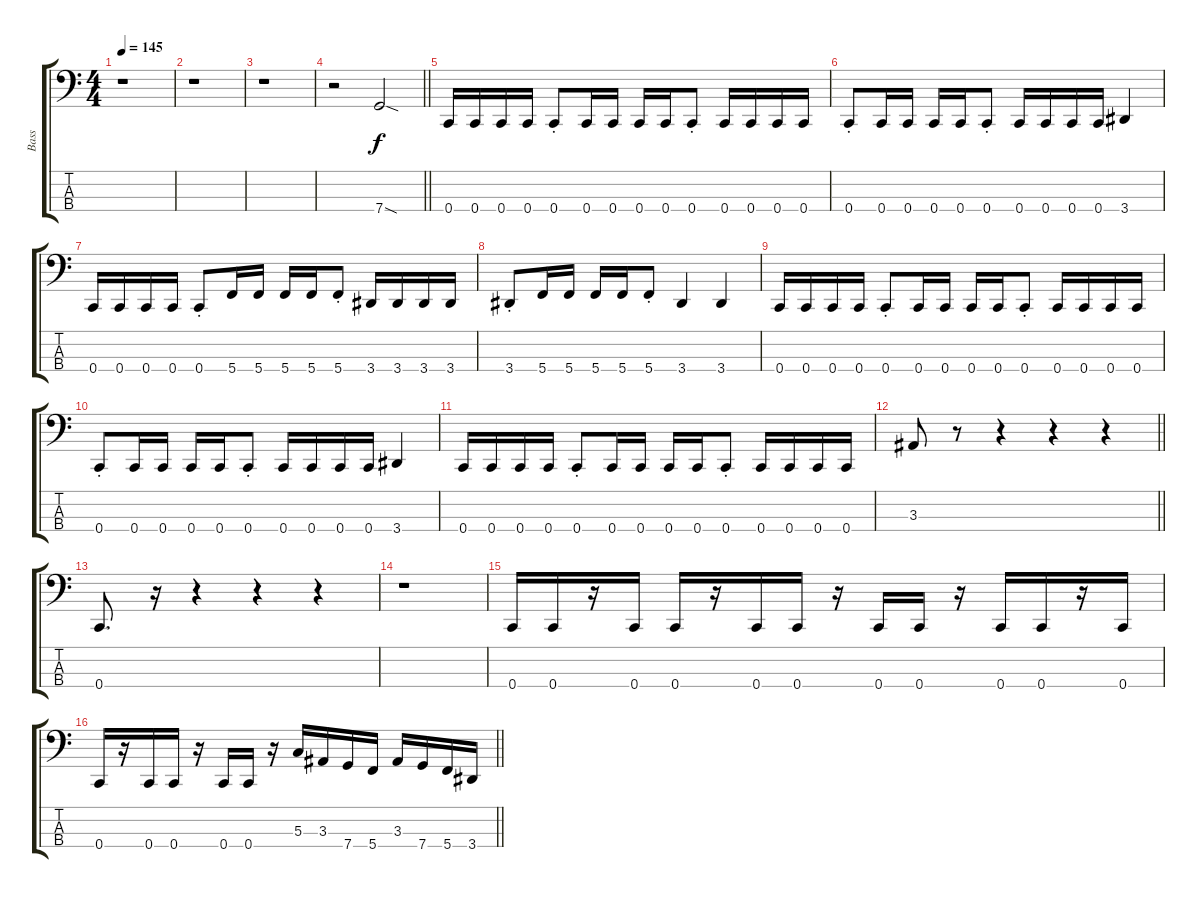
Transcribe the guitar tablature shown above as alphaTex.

\track ("Bass" "Bass") {instrument slapbass1}
\staff {score tabs}
\tuning (F2 C2 G1 C1) {hide}
\ts (4 4)
\tempo 145
\clef f4
\ks c
r.1{dy f instrument slapbass1} |
r.1 |
r.1 |
\barLineRight lightlight
r.2 7.4{sod}.2 |
0.4.16 0.4.16 0.4.16 0.4.16 0.4{st}.8 0.4.16 0.4.16 0.4.16 0.4.16 0.4{st}.8 0.4.16 0.4.16 0.4.16 0.4.16 |
0.4{st}.8 0.4.16 0.4.16 0.4.16 0.4.16 0.4{st}.8 0.4.16 0.4.16 0.4.16 0.4.16 3.4.4 |
0.4.16 0.4.16 0.4.16 0.4.16 0.4{st}.8 5.4.16 5.4.16 5.4.16 5.4.16 5.4{st}.8 3.4.16 3.4.16 3.4.16 3.4.16 |
3.4{st}.8 5.4.16 5.4.16 5.4.16 5.4.16 5.4{st}.8 3.4.4 3.4.4 |
0.4.16 0.4.16 0.4.16 0.4.16 0.4{st}.8 0.4.16 0.4.16 0.4.16 0.4.16 0.4{st}.8 0.4.16 0.4.16 0.4.16 0.4.16 |
0.4{st}.8 0.4.16 0.4.16 0.4.16 0.4.16 0.4{st}.8 0.4.16 0.4.16 0.4.16 0.4.16 3.4.4 |
0.4.16 0.4.16 0.4.16 0.4.16 0.4{st}.8 0.4.16 0.4.16 0.4.16 0.4.16 0.4{st}.8 0.4.16 0.4.16 0.4.16 0.4.16 |
\barLineRight lightlight
3.3.8 r.8 r.4 r.4 r.4 |
0.4.8{d} r.16 r.4 r.4 r.4 |
r.1 |
0.4.16 0.4.16 r.16 0.4.16 0.4.16 r.16 0.4.16 0.4.16 r.16 0.4.16 0.4.16 r.16 0.4.16 0.4.16 r.16 0.4.16 |
\barLineRight lightlight
0.4.16 r.16 0.4.16 0.4.16 r.16 0.4.16 0.4.16 r.16 5.3.16 3.3.16 7.4.16 5.4.16 3.3.16 7.4.16 5.4.16 3.4.16
